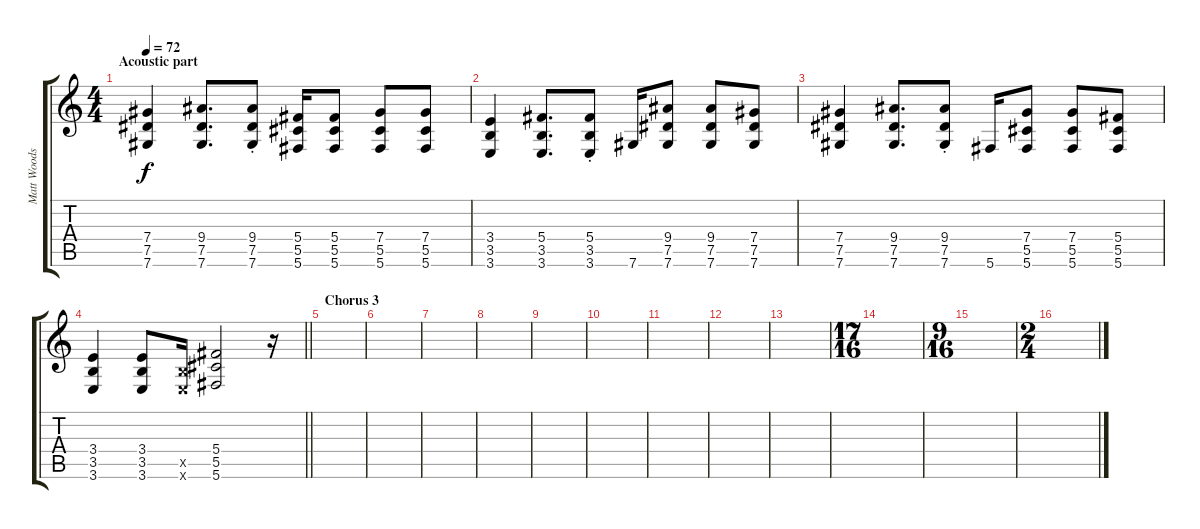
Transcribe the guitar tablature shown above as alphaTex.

\track ("Matt Woods (Acoustic Part)" "Matt Woods") {instrument electricguitarclean}
\staff {score tabs}
\tuning (Eb4 Bb3 Gb3 Db3 Ab2 Db2) {hide}
\ts (4 4)
\section ("" "Acoustic part")
\tempo 72
\clef g2
\ks c
(7.4 7.5 7.6).4{dy f} (9.4 7.5 7.6).8{d} (9.4{st} 7.5{st} 7.6{st}).8 (5.4 5.5 5.6).16 (5.4 5.5 5.6).8 (7.4 5.5 5.6).8 (7.4 5.5 5.6).8 |
(3.4 3.5 3.6).4 (5.4 3.5 3.6).8{d} (5.4{st} 3.5{st} 3.6{st}).8 7.6.16 (9.4 7.5 7.6).8 (9.4 7.5 7.6).8 (7.4 7.5 7.6).8 |
(7.4 7.5 7.6).4 (9.4 7.5 7.6).8{d} (9.4{st} 7.5{st} 7.6{st}).8 5.6.16 (7.4 5.5 5.6).8 (7.4 5.5 5.6).8 (5.4 5.5 5.6).8 |
\barLineRight lightlight
(3.4 3.5 3.6).4 (3.4 3.5 3.6).8 (3.5{x} 3.6{x}).16 (5.4 5.5 5.6).2 r.16 |
\section ("" "Chorus 3")
|
|
|
|
|
|
|
|
|
\ts (17 16)
|
\ts (9 16)
|
\ts (2 4)
